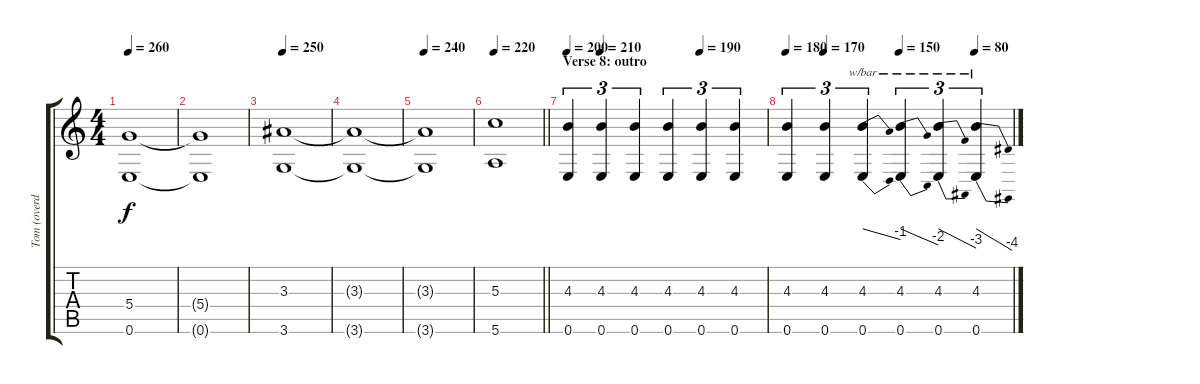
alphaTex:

\track ("Tom (overdub chords)" "Tom (overd") {instrument overdrivenguitar}
\staff {score tabs}
\tuning (E4 B3 G3 D3 A2 E2) {hide}
\ts (4 4)
\tempo 260
\clef g2
\ks c
(5.4{t} 0.6{t}).1{dy f} |
(5.4{t} 0.6{t}).1 |
\tempo 250
(3.3 3.6).1{volume 13} |
(3.3{t} 3.6{t}).1 |
\tempo 240
(3.3{t} 3.6{t}).1 |
\tempo 220
\barLineRight lightlight
(5.3 5.6).1 |
\section ("" "Verse 8: outro")
\tempo 200
\tempo (210 0.16666666666666666)
\tempo (190 0.6666666666666666)
(4.3 0.6).4{tu (3 2) volume 9 instrument overdrivenguitar} (4.3 0.6).4{tu (3 2) volume 7} (4.3 0.6).4{tu (3 2) volume 7} (4.3 0.6).4{tu (3 2) volume 7} (4.3 0.6).4{tu (3 2) volume 7} (4.3 0.6).4{tu (3 2) volume 7} |
\tempo 180
\tempo (170 0.16666666666666666)
\tempo (150 0.5)
\tempo (80 0.8333333333333334)
(4.3 0.6).4{tu (3 2) volume 7} (4.3 0.6).4{tu (3 2) volume 7} (4.3 0.6).4{tu (3 2) tbe (dive default 0 0 60 -4) volume 7} (4.3 0.6).4{tu (3 2) tbe (dive default 0 0 60 -8) volume 7} (4.3 0.6).4{tu (3 2) tbe (dive default 0 0 60 -12) volume 5} (4.3 0.6).4{tu (3 2) tbe (dive default 0 0 60 -16) volume 2}
